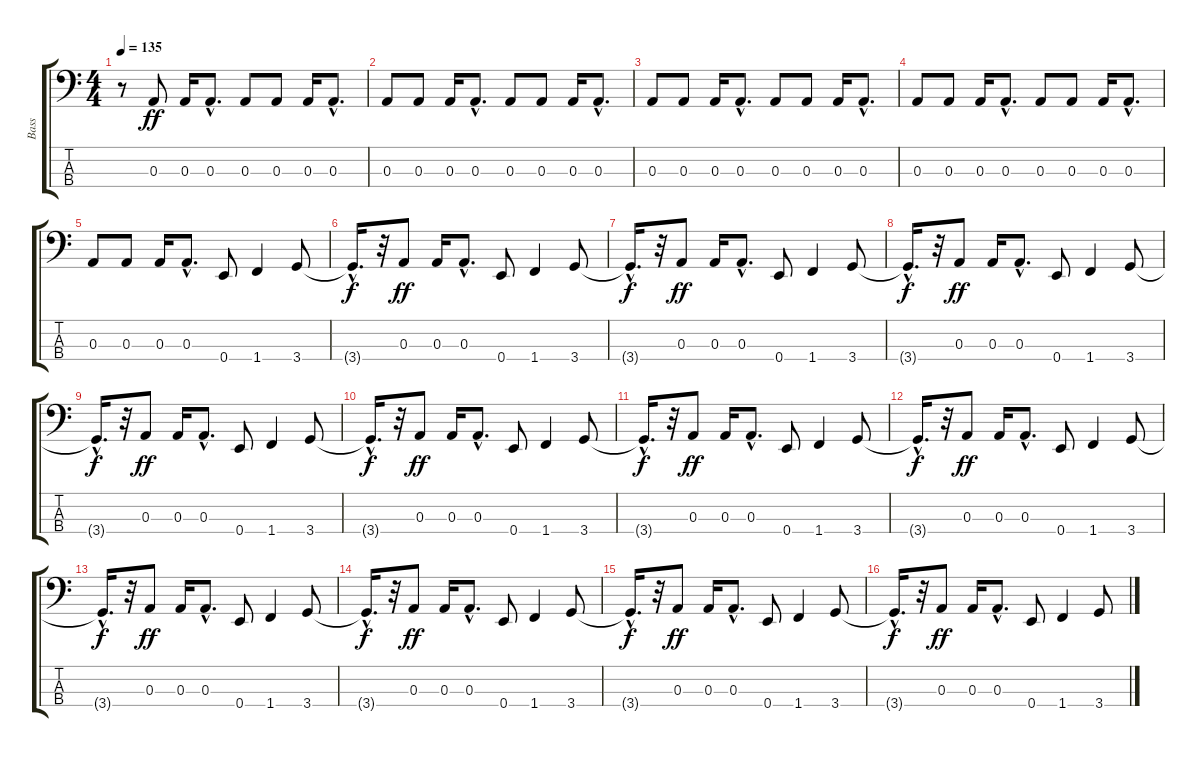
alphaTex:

\track ("Bass" "Bass") {instrument electricbasspick}
\staff {score tabs}
\tuning (G2 D2 A1 E1) {hide}
\ts (4 4)
\tempo 135
\clef f4
\ks c
r.8{dy ff instrument electricbasspick} 0.3.8 0.3.16 0.3{hac}.8{d} 0.3.8 0.3.8 0.3.16 0.3{hac}.8{d} |
0.3.8 0.3.8 0.3.16 0.3{hac}.8{d} 0.3.8 0.3.8 0.3.16 0.3{hac}.8{d} |
0.3.8 0.3.8 0.3.16 0.3{hac}.8{d} 0.3.8 0.3.8 0.3.16 0.3{hac}.8{d} |
0.3.8 0.3.8 0.3.16 0.3{hac}.8{d} 0.3.8 0.3.8 0.3.16 0.3{hac}.8{d} |
0.3.8{volume 16} 0.3.8 0.3.16 0.3{hac}.8{d} 0.4.8 1.4.4 3.4.8 |
3.4{hac t}.16{d dy f} r.32 0.3.8{dy ff} 0.3.16 0.3{hac}.8{d} 0.4.8 1.4.4 3.4.8 |
3.4{hac t}.16{d dy f} r.32 0.3.8{dy ff} 0.3.16 0.3{hac}.8{d} 0.4.8 1.4.4 3.4.8 |
3.4{hac t}.16{d dy f} r.32 0.3.8{dy ff} 0.3.16 0.3{hac}.8{d} 0.4.8 1.4.4 3.4.8 |
3.4{hac t}.16{d dy f} r.32 0.3.8{dy ff} 0.3.16 0.3{hac}.8{d} 0.4.8 1.4.4 3.4.8 |
3.4{hac t}.16{d dy f} r.32 0.3.8{dy ff} 0.3.16 0.3{hac}.8{d} 0.4.8 1.4.4 3.4.8 |
3.4{hac t}.16{d dy f} r.32 0.3.8{dy ff} 0.3.16 0.3{hac}.8{d} 0.4.8 1.4.4 3.4.8 |
3.4{hac t}.16{d dy f} r.32 0.3.8{dy ff} 0.3.16 0.3{hac}.8{d} 0.4.8 1.4.4 3.4.8 |
3.4{hac t}.16{d dy f} r.32 0.3.8{dy ff} 0.3.16 0.3{hac}.8{d} 0.4.8 1.4.4 3.4.8 |
3.4{hac t}.16{d dy f} r.32 0.3.8{dy ff} 0.3.16 0.3{hac}.8{d} 0.4.8 1.4.4 3.4.8 |
3.4{hac t}.16{d dy f} r.32 0.3.8{dy ff} 0.3.16 0.3{hac}.8{d} 0.4.8 1.4.4 3.4.8 |
3.4{hac t}.16{d dy f} r.32 0.3.8{dy ff} 0.3.16 0.3{hac}.8{d} 0.4.8 1.4.4 3.4.8
